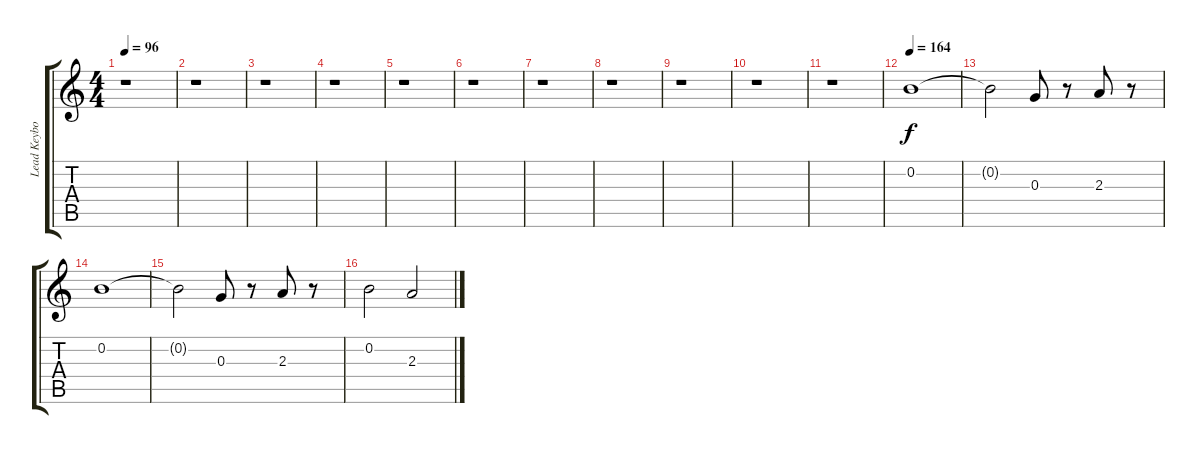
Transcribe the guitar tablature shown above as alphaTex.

\track ("Lead Keyboard Melody" "Lead Keybo") {instrument acousticguitarnylon}
\staff {score tabs}
\tuning (E4 B3 G3 D3 A2 E2) {hide}
\ts (4 4)
\tempo 96
\clef g2
\ks c
r.1{dy f instrument acousticguitarnylon} |
r.1 |
r.1 |
r.1 |
r.1 |
r.1 |
r.1 |
r.1 |
r.1 |
r.1 |
r.1 |
\tempo 164
0.2.1 |
0.2{t}.2 0.3.8 r.8 2.3.8 r.8 |
0.2.1 |
0.2{t}.2 0.3.8 r.8 2.3.8 r.8 |
0.2.2 2.3.2
